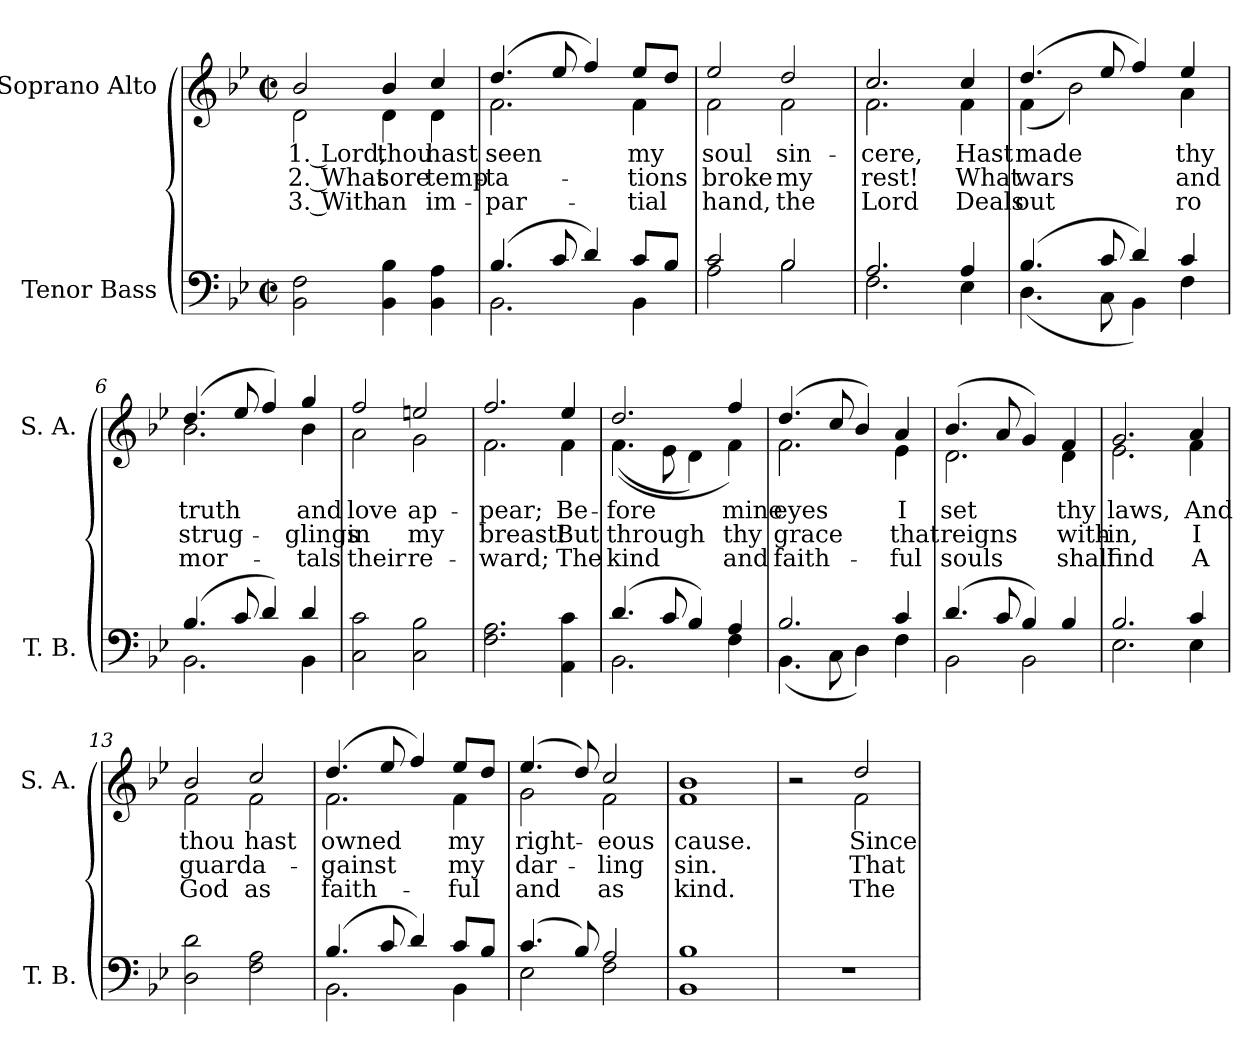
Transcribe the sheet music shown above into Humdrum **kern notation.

**kern	**kern	**text	**text	**text
*part2	*part1	*part1	*part1	*part1
*staff2	*staff1	*staff1	*staff1	*staff1
*I"Tenor Bass	*I"Soprano Alto	*	*	*
*I'T. B.	*I'S. A.	*	*	*
*clefF4	*clefG2	*	*	*
*k[b-e-]	*k[b-e-]	*	*	*
*M2/2	*M2/2	*	*	*
*met(c|)	*met(c|)	*	*	*
*MM110	*MM110	*	*	*
=1	=1	=1	=1	=1
*	*^	*	*	*
!	!	!	!LO:LY:b	!LO:LY:b	!LO:LY:b
2BB-\ 2F\	2b-/	2d\	1. Lord,	2. What	3. With
!	!	!	!LO:LY:b	!LO:LY:b	!LO:LY:b
4BB-\ 4B-\	4b-/	4d\	thou	sore	an
!	!	!	!LO:LY:b	!LO:LY:b	!LO:LY:b
4BB-\ 4A\	4cc/	4d\	hast	temp-	im-
=2	=2	=2	=2	=2	=2
*^	*	*	*	*	*
!	!	!	!	!LO:LY:b	!LO:LY:b	!LO:LY:b
(>4.B-/	2.BB-\	(>4.dd/	2.f\	seen	-ta-	-par-
8c/	.	8ee-/	.	.	.	.
4d/)	.	4ff/)	.	.	.	.
!	!	!	!	!LO:LY:b	!LO:LY:b	!LO:LY:b
8c/L	4BB-\	8ee-/L	4f\	my	-tions	-tial
8B-/J	.	8dd/J	.	.	.	.
=3	=3	=3	=3	=3	=3	=3
!	!	!	!	!LO:LY:b	!LO:LY:b	!LO:LY:b
2c/	2A\	2ee-/	2f\	soul	broke	hand,
!	!	!	!	!LO:LY:b	!LO:LY:b	!LO:LY:b
2B-/	2B-\	2dd/	2f\	sin-	my	the
=4	=4	=4	=4	=4	=4	=4
!	!	!	!	!LO:LY:b	!LO:LY:b	!LO:LY:b
2.A/	2.F\	2.cc/	2.f\	-cere,	rest!	Lord
!	!	!	!	!LO:LY:b	!LO:LY:b	!LO:LY:b
4A/	4E-\	4cc/	4f\	Hast	What	Deals
=5	=5	=5	=5	=5	=5	=5
!	!	!	!	!LO:LY:b	!LO:LY:b	!LO:LY:b
(>4.B-/	(<4.D\	(>4.dd/	(<4f\	made	wars	out
.	.	.	2b-\)	.	.	.
8c/	8C\	8ee-/	.	.	.	.
4d/)	4BB-\)	4ff/)	.	.	.	.
!	!	!	!	!LO:LY:b	!LO:LY:b	!LO:LY:b
4c/	4F\	4ee-/	4a\	thy	and	ro
=6	=6	=6	=6	=6	=6	=6
!	!	!	!	!LO:LY:b	!LO:LY:b	!LO:LY:b
(>4.B-/	2.BB-\	(>4.dd/	2.b-\	truth	strug-	mor-
8c/	.	8ee-/	.	.	.	.
4d/)	.	4ff/)	.	.	.	.
!	!	!	!	!LO:LY:b	!LO:LY:b	!LO:LY:b
4d/	4BB-\	4gg/	4b-\	and	-glings	-tals
=7	=7	=7	=7	=7	=7	=7
!	!	!	!	!LO:LY:b	!LO:LY:b	!LO:LY:b
*v	*v	*	*	*	*	*
2C\ 2c\	2ff/	2a\	love	in	their
!	!	!	!LO:LY:b	!LO:LY:b	!LO:LY:b
2C\ 2B-\	2een/	2g\	ap-	my	re-
=8	=8	=8	=8	=8	=8
!	!	!	!LO:LY:b	!LO:LY:b	!LO:LY:b
2.F\ 2.A\	2.ff/	2.f\	-pear;	breast!	-ward;
!	!	!	!LO:LY:b	!LO:LY:b	!LO:LY:b
4AA\ 4c\	4ee-/	4f\	Be-	But	The
!!LO:LB:g=z	!!
=9	=9	=9	=9	=9	=9
*^	*	*	*	*	*
!	!	!	!	!LO:LY:b	!LO:LY:b	!LO:LY:b
(>4.d/	2.BB-\	2.dd/	(<(<4.f\	-fore	through	kind
8c/	.	.	8e-\	.	.	.
4B-/)	.	.	4d\)	.	.	.
!	!	!	!	!LO:LY:b	!LO:LY:b	!LO:LY:b
4A/	4F\	4ff/	4f\)	mine	thy	and
=10	=10	=10	=10	=10	=10	=10
!	!	!	!	!LO:LY:b	!LO:LY:b	!LO:LY:b
2.B-/	(<4.BB-\	(>4.dd/	2.f\	eyes	grace	faith-
.	8C\	8cc/	.	.	.	.
.	4D\)	4b-/)	.	.	.	.
!	!	!	!	!LO:LY:b	!LO:LY:b	!LO:LY:b
4c/	4F\	4a/	4e-\	I	that	-ful
=11	=11	=11	=11	=11	=11	=11
!	!	!	!	!LO:LY:b	!LO:LY:b	!LO:LY:b
(>4.d/	2BB-\	(>4.b-/	2.d\	set	reigns	souls
8c/	.	8a/	.	.	.	.
4B-/)	2BB-\	4g/)	.	.	.	.
!	!	!	!	!LO:LY:b	!LO:LY:b	!LO:LY:b
4B-/	.	4f/	4d\	thy	with-	shall
=12	=12	=12	=12	=12	=12	=12
!	!	!	!	!LO:LY:b	!LO:LY:b	!LO:LY:b
2.B-/	2.E-\	2.g/	2.e-\	laws,	-in,	find
!	!	!	!	!LO:LY:b	!LO:LY:b	!LO:LY:b
4c/	4E-\	4a/	4f\	And	I	A
=13	=13	=13	=13	=13	=13	=13
!	!	!	!	!LO:LY:b	!LO:LY:b	!LO:LY:b
*v	*v	*	*	*	*	*
2D\ 2d\	2b-/	2f\	thou	guard	God
!	!	!	!LO:LY:b	!LO:LY:b	!LO:LY:b
2F\ 2A\	2cc/	2f\	hast	a-	as
=14	=14	=14	=14	=14	=14
*^	*	*	*	*	*
!	!	!	!	!LO:LY:b	!LO:LY:b	!LO:LY:b
(>4.B-/	2.BB-\	(>4.dd/	2.f\	owned	-gainst	faith-
8c/	.	8ee-/	.	.	.	.
4d/)	.	4ff/)	.	.	.	.
!	!	!	!	!LO:LY:b	!LO:LY:b	!LO:LY:b
8c/L	4BB-\	8ee-/L	4f\	my	my	-ful
8B-/J	.	8dd/J	.	.	.	.
=15	=15	=15	=15	=15	=15	=15
!	!	!	!	!LO:LY:b	!LO:LY:b	!LO:LY:b
(>4.c/	2E-\	(>4.ee-/	2g\	right-	dar-	and
8B-/)	.	8dd/)	.	.	.	.
!	!	!	!	!LO:LY:b	!LO:LY:b	!LO:LY:b
2A/	2F\	2cc/	2f\	-eous	-ling	as
=16	=16	=16	=16	=16	=16	=16
!	!	!	!	!LO:LY:b	!LO:LY:b	!LO:LY:b
*v	*v	*	*	*	*	*
1BB- 1B-	1b-	1f	cause.	sin.	kind.
=17	=17	=17	=17	=17	=17
1r	2r	2ryy	.	.	.
!	!	!	!LO:LY:b	!LO:LY:b	!LO:LY:b
.	2dd/	2f\	Since	That	The
*	*v	*v	*	*	*
=	=	=	=	=
*-	*-	*-	*-	*-
